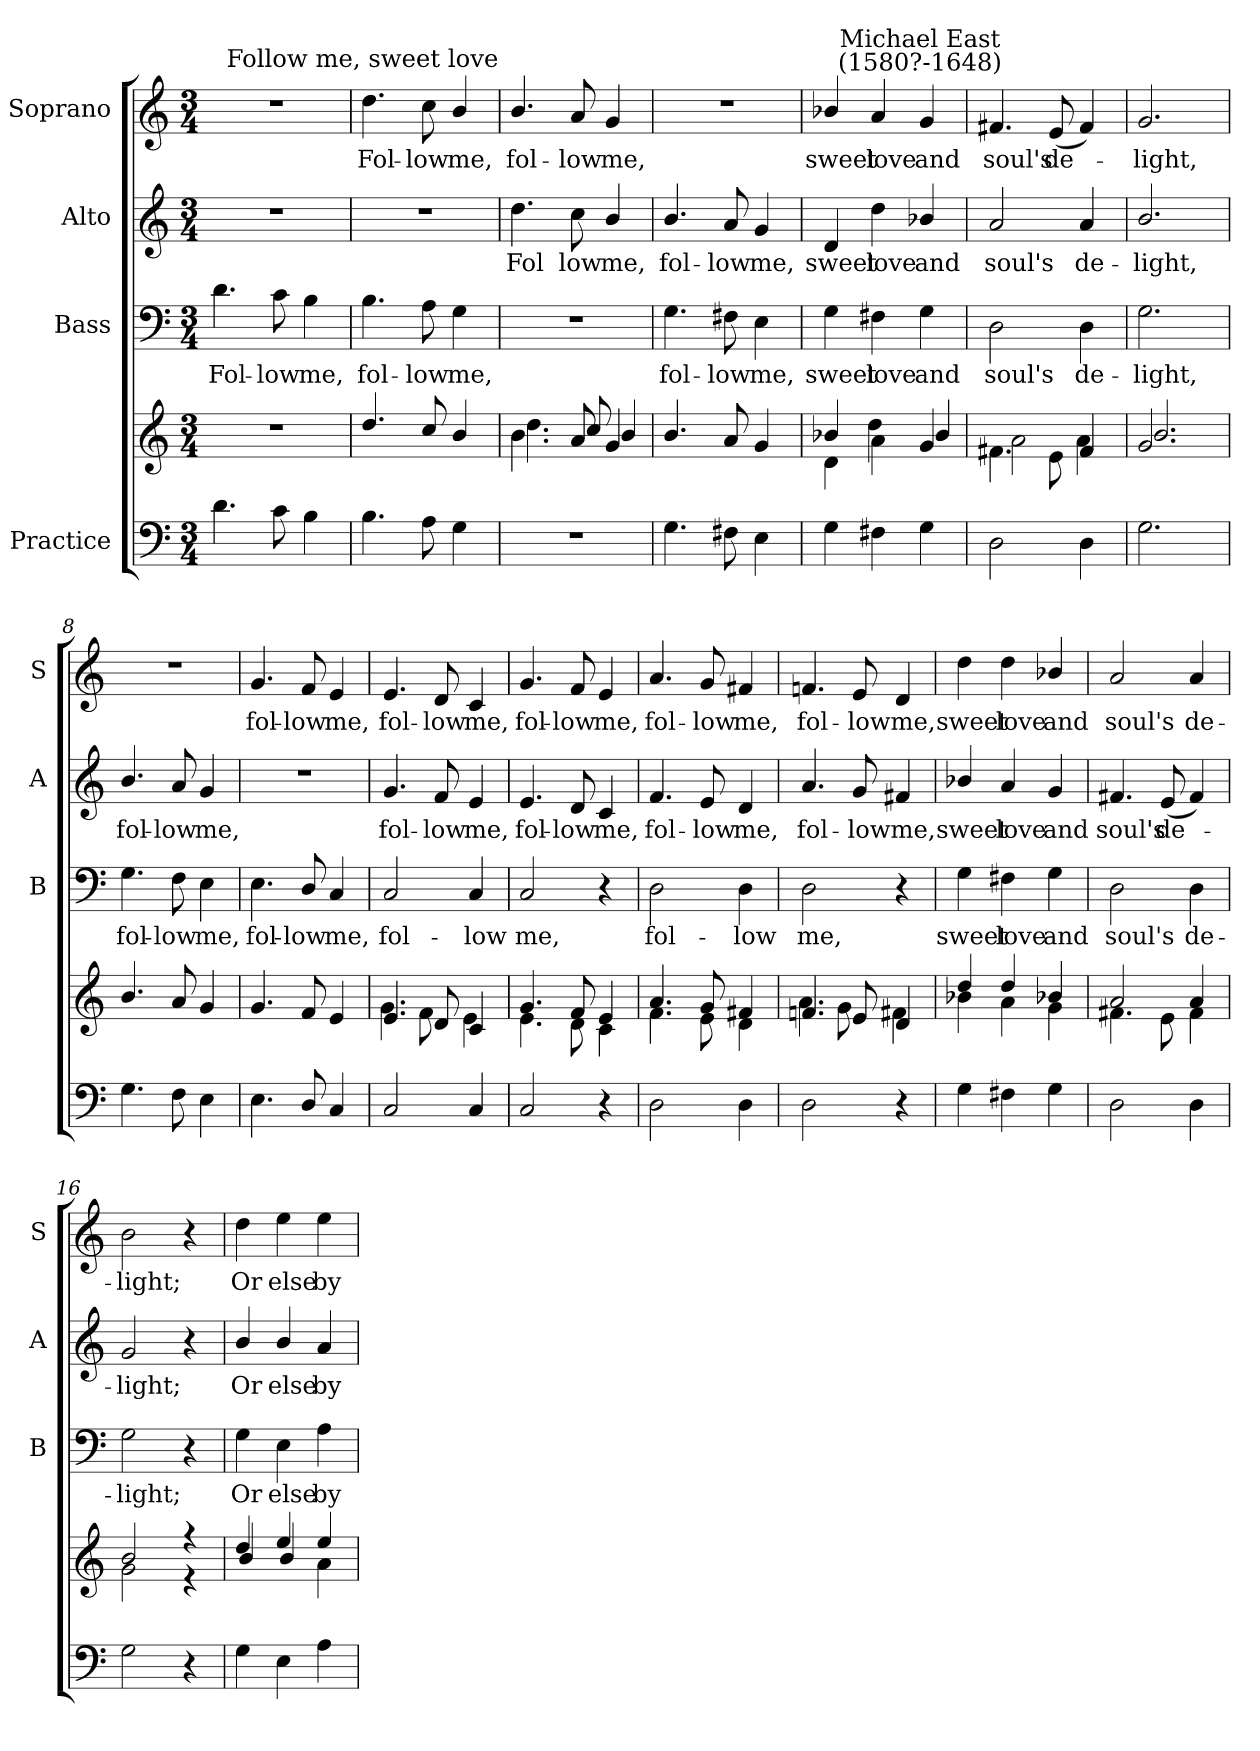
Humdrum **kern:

**kern	**kern	**kern	**text	**kern	**text	**kern	**text
*part4	*part4	*part3	*part3	*part2	*part2	*part1	*part1
*staff5	*staff4	*staff3	*staff3	*staff2	*staff2	*staff1	*staff1
*I"Practice	*	*I"Bass	*	*I"Alto	*	*I"Soprano	*
*	*	*I'B	*	*I'A	*	*I'S	*
*clefF4	*clefG2	*clefF4	*	*clefG2	*	*clefG2	*
*k[]	*k[]	*k[]	*	*k[]	*	*k[]	*
*C:	*C:	*C:	*	*C:	*	*C:	*
*M3/4	*M3/4	*M3/4	*	*M3/4	*	*M3/4	*
=1	=1	=1	=1	=1	=1	=1	=1
*	*^	*	*	*	*	*	*
!	!	!LO:N:vis=1	!	!LO:LY:b	!LO:N:vis=1	!	!LO:N:vis=1	!
4.d	2ryy	2.r	4.d	Fol-	2.r	.	2.r	.
!	!	!	!	!LO:LY:b	!	!	!	!
8c	.	.	8c	-low	.	.	.	.
!	!	!	!	!LO:LY:b	!	!	!	!
4B	4ryy	.	4B	me,	.	.	.	.
=2	=2	=2	=2	=2	=2	=2	=2	=2
!	!	!	!	!	!	!	!LO:TX:a:cj:t=Follow me, sweet love	!
!	!	!LO:N:vis=1	!	!LO:LY:b	!LO:N:vis=1	!	!	!LO:LY:b
4.B	4.dd	2.ryy	4.B	fol-	2.r	.	4.dd	Fol-
!	!	!	!	!LO:LY:b	!	!	!	!LO:LY:b
8A	8cc	.	8A	-low	.	.	8cc	-low
!	!	!	!	!LO:LY:b	!	!	!	!LO:LY:b
4G	4b/	.	4G	me,	.	.	4b/	me,
=3	=3	=3	=3	=3	=3	=3	=3	=3
!LO:N:vis=1	!	!	!LO:N:vis=1	!	!	!LO:LY:b	!	!LO:LY:b
2.r	4.b\	4.dd	2.r	.	4.dd	Fol	4.b/	fol-
!	!	!	!	!	!	!LO:LY:b	!	!LO:LY:b
.	8a	8cc/	.	.	8cc	-low	8a	-low
!	!	!	!	!	!	!LO:LY:b	!	!LO:LY:b
.	4g	4b/	.	.	4b/	me,	4g	me,
=4	=4	=4	=4	=4	=4	=4	=4	=4
!	!	!	!	!LO:LY:b	!	!LO:LY:b	!LO:N:vis=1	!
4.G	2ryy	4.b/	4.G	fol-	4.b/	fol-	2.r	.
!	!	!	!	!LO:LY:b	!	!LO:LY:b	!	!
8F#X	.	8a	8F#X	-low	8a	-low	.	.
!	!	!	!	!LO:LY:b	!	!LO:LY:b	!	!
4E	4ryy	4g	4E	me,	4g	me,	.	.
=5	=5	=5	=5	=5	=5	=5	=5	=5
!	!	!	!	!LO:LY:b	!	!LO:LY:b	!	!LO:LY:b
4G	4b-X/	4d	4G	sweet	4d	sweet	4b-X/	sweet
!	!	!	!	!LO:LY:b	!	!LO:LY:b	!	!LO:LY:b
4F#X	4a\	4dd	4F#X	love	4dd	love	4a	love
!	!	!	!	!	!	!	!LO:TX:a:cj:t=Michael East\n(1580?-1648)	!
!	!	!	!	!LO:LY:b	!	!LO:LY:b	!	!LO:LY:b
4G	4g	4b-/	4G	and	4b-X/	and	4g	and
!!LO:LB:g=z
=6	=6	=6	=6	=6	=6	=6	=6	=6
!	!	!	!	!LO:LY:b	!	!LO:LY:b	!	!LO:LY:b
2D	4.f#X\	2a	2D	soul's	2a	soul's	4.f#X	soul's
!	!	!	!	!	!	!	!	!LO:LY:b
.	8e\	.	.	.	.	.	(<8e	de-
!	!	!	!	!LO:LY:b	!	!LO:LY:b	!	!
4D	4f#	4a	4D	de-	4a	de-	4f#)	.
=7	=7	=7	=7	=7	=7	=7	=7	=7
!	!	!	!	!LO:LY:b	!	!LO:LY:b	!	!LO:LY:b
2.G	2.g	2.b/	2.G	-light,	2.b/	-light,	2.g	light,
=8	=8	=8	=8	=8	=8	=8	=8	=8
!	!	!	!	!LO:LY:b	!	!LO:LY:b	!LO:N:vis=1	!
4.G	2ryy	4.b/	4.G	fol-	4.b/	fol-	2.r	.
!	!	!	!	!LO:LY:b	!	!LO:LY:b	!	!
8F	.	8a	8F	-low	8a	-low	.	.
!	!	!	!	!LO:LY:b	!	!LO:LY:b	!	!
4E	4ryy	4g	4E	me,	4g	me,	.	.
=9	=9	=9	=9	=9	=9	=9	=9	=9
!	!	!	!	!LO:LY:b	!LO:N:vis=1	!	!	!LO:LY:b
4.E	4.g	2ryy	4.E	fol-	2.r	.	4.g	fol-
!	!	!	!	!LO:LY:b	!	!	!	!LO:LY:b
8D/	8f	.	8D/	-low	.	.	8f	-low
!	!	!	!	!LO:LY:b	!	!	!	!LO:LY:b
4C	4e	4ryy	4C	me,	.	.	4e	me,
=10	=10	=10	=10	=10	=10	=10	=10	=10
!	!	!	!	!LO:LY:b	!	!LO:LY:b	!	!LO:LY:b
2C	4.e	4.g	2C	fol-	4.g	fol-	4.e	fol-
!	!	!	!	!	!	!LO:LY:b	!	!LO:LY:b
.	8d	8f	.	.	8f	-low	8d	-low
!	!	!	!	!LO:LY:b	!	!LO:LY:b	!	!LO:LY:b
4C	4c	4e	4C	-low	4e	me,	4c	me,
=11	=11	=11	=11	=11	=11	=11	=11	=11
!	!	!	!	!LO:LY:b	!	!LO:LY:b	!	!LO:LY:b
2C	4.g	4.e	2C	me,	4.e	fol-	4.g	fol-
!	!	!	!	!	!	!LO:LY:b	!	!LO:LY:b
.	8f	8d	.	.	8d	-low	8f	-low
!	!	!	!	!	!	!LO:LY:b	!	!LO:LY:b
4r	4e	4c	4r	.	4c	me,	4e	me,
!!LO:LB:g=z
=12	=12	=12	=12	=12	=12	=12	=12	=12
!	!	!	!	!LO:LY:b	!	!LO:LY:b	!	!LO:LY:b
2D	4.a	4.f	2D	fol-	4.f	fol-	4.a	fol-
!	!	!	!	!	!	!LO:LY:b	!	!LO:LY:b
.	8g	8e	.	.	8e	-low	8g	-low
!	!	!	!	!LO:LY:b	!	!LO:LY:b	!	!LO:LY:b
4D	4f#X	4d	4D	-low	4d	me,	4f#X	me,
=13	=13	=13	=13	=13	=13	=13	=13	=13
!	!	!	!	!LO:LY:b	!	!LO:LY:b	!	!LO:LY:b
2D	4.fn	4.a	2D	me,	4.a	fol-	4.fn	fol-
!	!	!	!	!	!	!LO:LY:b	!	!LO:LY:b
.	8e	8g	.	.	8g	-low	8e	-low
!	!	!	!	!	!	!LO:LY:b	!	!LO:LY:b
4r	4d	4f#X	4r	.	4f#X	me,	4d	me,
=14	=14	=14	=14	=14	=14	=14	=14	=14
!	!	!	!	!LO:LY:b	!	!LO:LY:b	!	!LO:LY:b
4G	4dd	4b-X\	4G	sweet	4b-X/	sweet	4dd	sweet
!	!	!	!	!LO:LY:b	!	!LO:LY:b	!	!LO:LY:b
4F#X	4dd	4a\	4F#X	love	4a	love	4dd	love
!	!	!	!	!LO:LY:b	!	!LO:LY:b	!	!LO:LY:b
4G	4b-X/	4g	4G	and	4g	and	4b-X/	and
=15	=15	=15	=15	=15	=15	=15	=15	=15
!	!	!	!	!LO:LY:b	!	!LO:LY:b	!	!LO:LY:b
2D	2a	4.f#X\	2D	soul's	4.f#X	soul's	2a	soul's
!	!	!	!	!	!	!LO:LY:b	!	!
.	.	8e\	.	.	(<8e	de-	.	.
!	!	!	!	!LO:LY:b	!	!	!	!LO:LY:b
4D	4a	4f#	4D	de-	4f#)	.	4a	de-
=16	=16	=16	=16	=16	=16	=16	=16	=16
!	!	!	!	!LO:LY:b	!	!LO:LY:b	!	!LO:LY:b
2G	2b/	2g	2G	-light;	2g	light;	2b	-light;
4r	4r	4r	4r	.	4r	.	4r	.
!!LO:LB:g=z
=17	=17	=17	=17	=17	=17	=17	=17	=17
!	!	!	!	!LO:LY:b	!	!LO:LY:b	!	!LO:LY:b
4G	4dd	4b/	4G	Or	4b/	Or	4dd	Or
!	!	!	!	!LO:LY:b	!	!LO:LY:b	!	!LO:LY:b
4E	4ee	4b/	4E	else	4b/	else	4ee	else
!	!	!	!	!LO:LY:b	!	!LO:LY:b	!	!LO:LY:b
4A	4ee	4a	4A	by	4a	by	4ee	by
*	*v	*v	*	*	*	*	*	*
=	=	=	=	=	=	=	=
*-	*-	*-	*-	*-	*-	*-	*-
